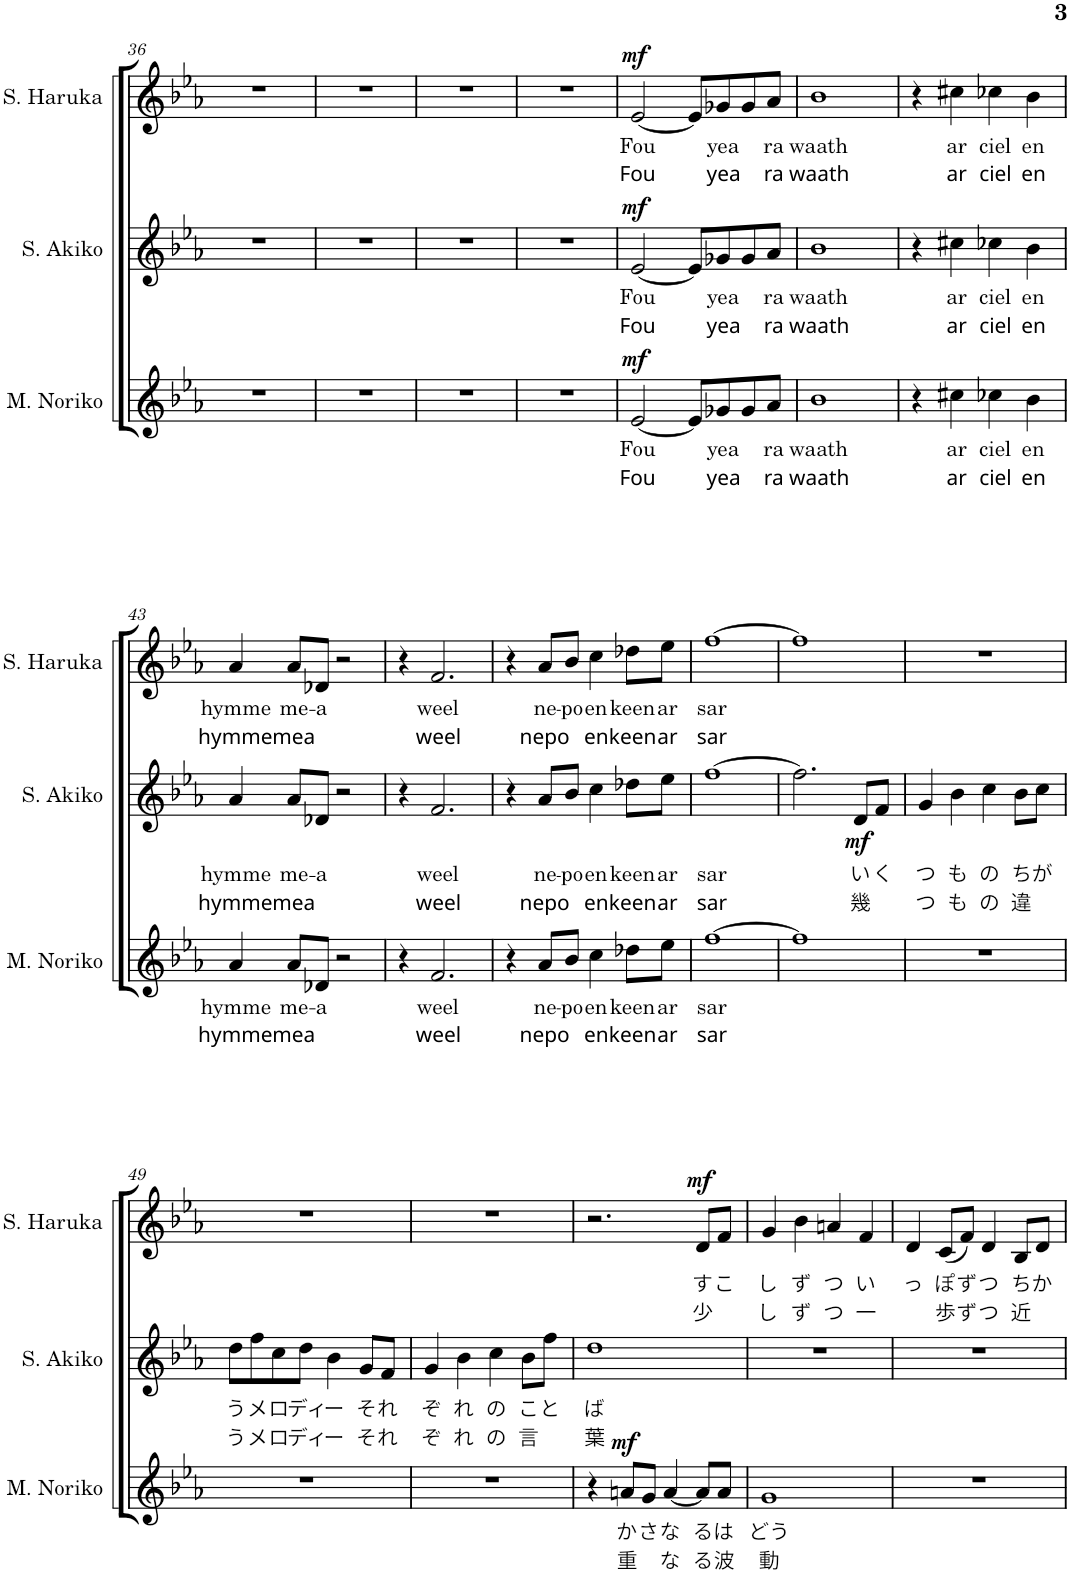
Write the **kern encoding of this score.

**kern	**text	**text	**dynam	**kern	**text	**text	**dynam	**kern	**text	**text	**dynam
*part3	*part3	*part3	*part3	*part2	*part2	*part2	*part2	*part1	*part1	*part1	*part1
*staff3	*staff3	*staff3	*staff3	*staff2	*staff2	*staff2	*staff2	*staff1	*staff1	*staff1	*staff1
*I"みとせのりこ	*	*	*	*I"志方あきこ	*	*	*	*I"霜月はるか	*	*	*
!!LO:PB:g=z
*clefG2	*	*	*	*clefG2	*	*	*	*clefG2	*	*	*
*k[b-e-a-]	*	*	*	*k[b-e-a-]	*	*	*	*k[b-e-a-]	*	*	*
*M4/4	*	*	*	*M4/4	*	*	*	*M4/4	*	*	*
=36	=36	=36	=36	=36	=36	=36	=36	=36	=36	=36	=36
1r	.	.	.	1r	.	.	.	1r	.	.	.
=37	=37	=37	=37	=37	=37	=37	=37	=37	=37	=37	=37
1r	.	.	.	1r	.	.	.	1r	.	.	.
=38	=38	=38	=38	=38	=38	=38	=38	=38	=38	=38	=38
1r	.	.	.	1r	.	.	.	1r	.	.	.
=39	=39	=39	=39	=39	=39	=39	=39	=39	=39	=39	=39
1r	.	.	.	1r	.	.	.	1r	.	.	.
=40	=40	=40	=40	=40	=40	=40	=40	=40	=40	=40	=40
!	!LO:LY:b	!LO:LY:b	!LO:DY:a	!	!LO:LY:b	!LO:LY:b	!LO:DY:a	!	!LO:LY:b	!LO:LY:b	!LO:DY:a
[2e-/	Fou	Fou	mf	[2e-/	Fou	Fou	mf	[2e-/	Fou	Fou	mf
8e-/L]	.	.	.	8e-/L]	.	.	.	8e-/L]	.	.	.
!	!LO:LY:b	!LO:LY:b	!	!	!LO:LY:b	!LO:LY:b	!	!	!LO:LY:b	!LO:LY:b	!
8g-X/	yea	yea	.	8g-X/	yea	yea	.	8g-X/	yea	yea	.
8g-/	.	.	.	8g-/	.	.	.	8g-/	.	.	.
!	!LO:LY:b	!LO:LY:b	!	!	!LO:LY:b	!LO:LY:b	!	!	!LO:LY:b	!LO:LY:b	!
8a-/J	ra	ra	.	8a-/J	ra	ra	.	8a-/J	ra	ra	.
=41	=41	=41	=41	=41	=41	=41	=41	=41	=41	=41	=41
!	!LO:LY:b	!LO:LY:b	!	!	!LO:LY:b	!LO:LY:b	!	!	!LO:LY:b	!LO:LY:b	!
1b-	waath	waath	.	1b-	waath	waath	.	1b-	waath	waath	.
=42	=42	=42	=42	=42	=42	=42	=42	=42	=42	=42	=42
4r	.	.	.	4r	.	.	.	4r	.	.	.
!	!LO:LY:b	!LO:LY:b	!	!	!LO:LY:b	!LO:LY:b	!	!	!LO:LY:b	!LO:LY:b	!
4cc#X\	ar	ar	.	4cc#X\	ar	ar	.	4cc#X\	ar	ar	.
!	!LO:LY:b	!LO:LY:b	!	!	!LO:LY:b	!LO:LY:b	!	!	!LO:LY:b	!LO:LY:b	!
4cc-X\	ciel	ciel	.	4cc-X\	ciel	ciel	.	4cc-X\	ciel	ciel	.
!	!LO:LY:b	!LO:LY:b	!	!	!LO:LY:b	!LO:LY:b	!	!	!LO:LY:b	!LO:LY:b	!
4b-\	en	en	.	4b-\	en	en	.	4b-\	en	en	.
!!LO:LB:g=z
=43	=43	=43	=43	=43	=43	=43	=43	=43	=43	=43	=43
!	!LO:LY:b	!LO:LY:b	!	!	!LO:LY:b	!LO:LY:b	!	!	!LO:LY:b	!LO:LY:b	!
4a-/	hymme	hymme	.	4a-/	hymme	hymme	.	4a-/	hymme	hymme	.
!	!LO:LY:b	!LO:LY:b	!	!	!LO:LY:b	!LO:LY:b	!	!	!LO:LY:b	!LO:LY:b	!
8a-/L	me-	mea	.	8a-/L	me-	mea	.	8a-/L	me-	mea	.
!	!LO:LY:b	!	!	!	!LO:LY:b	!	!	!	!LO:LY:b	!	!
8d-X/J	-a	.	.	8d-X/J	-a	.	.	8d-X/J	-a	.	.
2r	.	.	.	2r	.	.	.	2r	.	.	.
=44	=44	=44	=44	=44	=44	=44	=44	=44	=44	=44	=44
4r	.	.	.	4r	.	.	.	4r	.	.	.
!	!LO:LY:b	!LO:LY:b	!	!	!LO:LY:b	!LO:LY:b	!	!	!LO:LY:b	!LO:LY:b	!
2.f/	weel	weel	.	2.f/	weel	weel	.	2.f/	weel	weel	.
=45	=45	=45	=45	=45	=45	=45	=45	=45	=45	=45	=45
4r	.	.	.	4r	.	.	.	4r	.	.	.
!	!LO:LY:b	!LO:LY:b	!	!	!LO:LY:b	!LO:LY:b	!	!	!LO:LY:b	!LO:LY:b	!
8a-/L	ne-	nepo	.	8a-/L	ne-	nepo	.	8a-/L	ne-	nepo	.
!	!LO:LY:b	!	!	!	!LO:LY:b	!	!	!	!LO:LY:b	!	!
8b-/J	-po	.	.	8b-/J	-po	.	.	8b-/J	-po	.	.
!	!LO:LY:b	!LO:LY:b	!	!	!LO:LY:b	!LO:LY:b	!	!	!LO:LY:b	!LO:LY:b	!
4cc\	en	en	.	4cc\	en	en	.	4cc\	en	en	.
!	!LO:LY:b	!LO:LY:b	!	!	!LO:LY:b	!LO:LY:b	!	!	!LO:LY:b	!LO:LY:b	!
8dd-X\L	keen	keen	.	8dd-X\L	keen	keen	.	8dd-X\L	keen	keen	.
!	!LO:LY:b	!LO:LY:b	!	!	!LO:LY:b	!LO:LY:b	!	!	!LO:LY:b	!LO:LY:b	!
8ee-\J	ar	ar	.	8ee-\J	ar	ar	.	8ee-\J	ar	ar	.
=46	=46	=46	=46	=46	=46	=46	=46	=46	=46	=46	=46
!	!LO:LY:b	!LO:LY:b	!	!	!LO:LY:b	!LO:LY:b	!	!	!LO:LY:b	!LO:LY:b	!
[1ff	sar	sar	.	[1ff	sar	sar	.	[1ff	sar	sar	.
=47	=47	=47	=47	=47	=47	=47	=47	=47	=47	=47	=47
1ff]	.	.	.	2.ff\]	.	.	.	1ff]	.	.	.
!	!	!	!	!	!LO:LY:b	!LO:LY:b	!LO:DY:b	!	!	!	!
.	.	.	.	8d/L	い	幾	mf	.	.	.	.
!	!	!	!	!	!LO:LY:b	!	!	!	!	!	!
.	.	.	.	8f/J	く	.	.	.	.	.	.
=48	=48	=48	=48	=48	=48	=48	=48	=48	=48	=48	=48
!	!	!	!	!	!LO:LY:b	!LO:LY:b	!	!	!	!	!
1r	.	.	.	4g/	つ	つ	.	1r	.	.	.
!	!	!	!	!	!LO:LY:b	!LO:LY:b	!	!	!	!	!
.	.	.	.	4b-\	も	も	.	.	.	.	.
!	!	!	!	!	!LO:LY:b	!LO:LY:b	!	!	!	!	!
.	.	.	.	4cc\	の	の	.	.	.	.	.
!	!	!	!	!	!LO:LY:b	!LO:LY:b	!	!	!	!	!
.	.	.	.	8b-\L	ち	違	.	.	.	.	.
!	!	!	!	!	!LO:LY:b	!	!	!	!	!	!
.	.	.	.	8cc\J	が	.	.	.	.	.	.
!!LO:LB:g=z
=49	=49	=49	=49	=49	=49	=49	=49	=49	=49	=49	=49
!	!	!	!	!	!LO:LY:b	!LO:LY:b	!	!	!	!	!
1r	.	.	.	8dd\L	う	う	.	1r	.	.	.
!	!	!	!	!	!LO:LY:b	!LO:LY:b	!	!	!	!	!
.	.	.	.	8ff\	メ	メ	.	.	.	.	.
!	!	!	!	!	!LO:LY:b	!LO:LY:b	!	!	!	!	!
.	.	.	.	8cc\	ロ	ロ	.	.	.	.	.
!	!	!	!	!	!LO:LY:b	!LO:LY:b	!	!	!	!	!
.	.	.	.	8dd\J	ディ	ディ	.	.	.	.	.
!	!	!	!	!	!LO:LY:b	!LO:LY:b	!	!	!	!	!
.	.	.	.	4b-\	ー	ー	.	.	.	.	.
!	!	!	!	!	!LO:LY:b	!LO:LY:b	!	!	!	!	!
.	.	.	.	8g/L	そ	そ	.	.	.	.	.
!	!	!	!	!	!LO:LY:b	!LO:LY:b	!	!	!	!	!
.	.	.	.	8f/J	れ	れ	.	.	.	.	.
=50	=50	=50	=50	=50	=50	=50	=50	=50	=50	=50	=50
!	!	!	!	!	!LO:LY:b	!LO:LY:b	!	!	!	!	!
1r	.	.	.	4g/	ぞ	ぞ	.	1r	.	.	.
!	!	!	!	!	!LO:LY:b	!LO:LY:b	!	!	!	!	!
.	.	.	.	4b-\	れ	れ	.	.	.	.	.
!	!	!	!	!	!LO:LY:b	!LO:LY:b	!	!	!	!	!
.	.	.	.	4cc\	の	の	.	.	.	.	.
!	!	!	!	!	!LO:LY:b	!LO:LY:b	!	!	!	!	!
.	.	.	.	8b-\L	こ	言	.	.	.	.	.
!	!	!	!	!	!LO:LY:b	!	!	!	!	!	!
.	.	.	.	8ff\J	と	.	.	.	.	.	.
=51	=51	=51	=51	=51	=51	=51	=51	=51	=51	=51	=51
!	!	!	!	!	!LO:LY:b	!LO:LY:b	!	!	!	!	!
4r	.	.	.	1dd	ば	葉	.	2.r	.	.	.
!	!LO:LY:b	!LO:LY:b	!LO:DY:a	!	!	!	!	!	!	!	!
8an/L	か	重	mf	.	.	.	.	.	.	.	.
!	!LO:LY:b	!	!	!	!	!	!	!	!	!	!
8g/J	さ	.	.	.	.	.	.	.	.	.	.
!	!LO:LY:b	!LO:LY:b	!	!	!	!	!	!	!	!	!
[4a/	な	な	.	.	.	.	.	.	.	.	.
!	!LO:LY:b	!LO:LY:b	!	!	!	!	!	!	!LO:LY:b	!LO:LY:b	!LO:DY:a
8a/L]	る	る	.	.	.	.	.	8d/L	す	少	mf
!	!LO:LY:b	!LO:LY:b	!	!	!	!	!	!	!LO:LY:b	!	!
8a/J	は	波	.	.	.	.	.	8f/J	こ	.	.
=52	=52	=52	=52	=52	=52	=52	=52	=52	=52	=52	=52
!	!LO:LY:b	!LO:LY:b	!	!	!	!	!	!	!LO:LY:b	!LO:LY:b	!
1g	どう	動	.	1r	.	.	.	4g/	し	し	.
!	!	!	!	!	!	!	!	!	!LO:LY:b	!LO:LY:b	!
.	.	.	.	.	.	.	.	4b-\	ず	ず	.
!	!	!	!	!	!	!	!	!	!LO:LY:b	!LO:LY:b	!
.	.	.	.	.	.	.	.	4an/	つ	つ	.
!	!	!	!	!	!	!	!	!	!LO:LY:b	!LO:LY:b	!
.	.	.	.	.	.	.	.	4f/	い	一	.
=53	=53	=53	=53	=53	=53	=53	=53	=53	=53	=53	=53
!	!	!	!	!	!	!	!	!	!LO:LY:b	!	!
1r	.	.	.	1r	.	.	.	4d/	っ	.	.
!	!	!	!	!	!	!	!	!	!LO:LY:b	!LO:LY:b	!
.	.	.	.	.	.	.	.	(8c/L	ぽ	歩	.
!	!	!	!	!	!	!	!	!	!LO:LY:b	!LO:LY:b	!
.	.	.	.	.	.	.	.	8f/J)	ず	ず	.
!	!	!	!	!	!	!	!	!	!LO:LY:b	!LO:LY:b	!
.	.	.	.	.	.	.	.	4d/	つ	つ	.
!	!	!	!	!	!	!	!	!	!LO:LY:b	!LO:LY:b	!
.	.	.	.	.	.	.	.	8B-/L	ち	近	.
!	!	!	!	!	!	!	!	!	!LO:LY:b	!	!
.	.	.	.	.	.	.	.	8d/J	か	.	.
=	=	=	=	=	=	=	=	=	=	=	=
*-	*-	*-	*-	*-	*-	*-	*-	*-	*-	*-	*-
